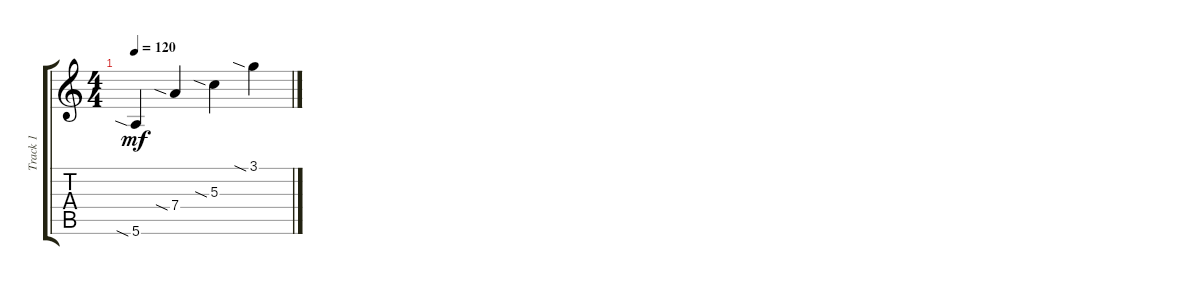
\track ("Track 1" "Track 1") {instrument acousticguitarsteel}
\staff {score tabs}
\tuning (E4 B3 G3 D3 A2 E2) {hide}
\ts (4 4)
\tempo 120
\clef g2
\ks c
5.6{sia}.4{dy mf instrument acousticguitarsteel} 7.4{sia}.4 5.3{sia}.4 3.1{sia}.4
